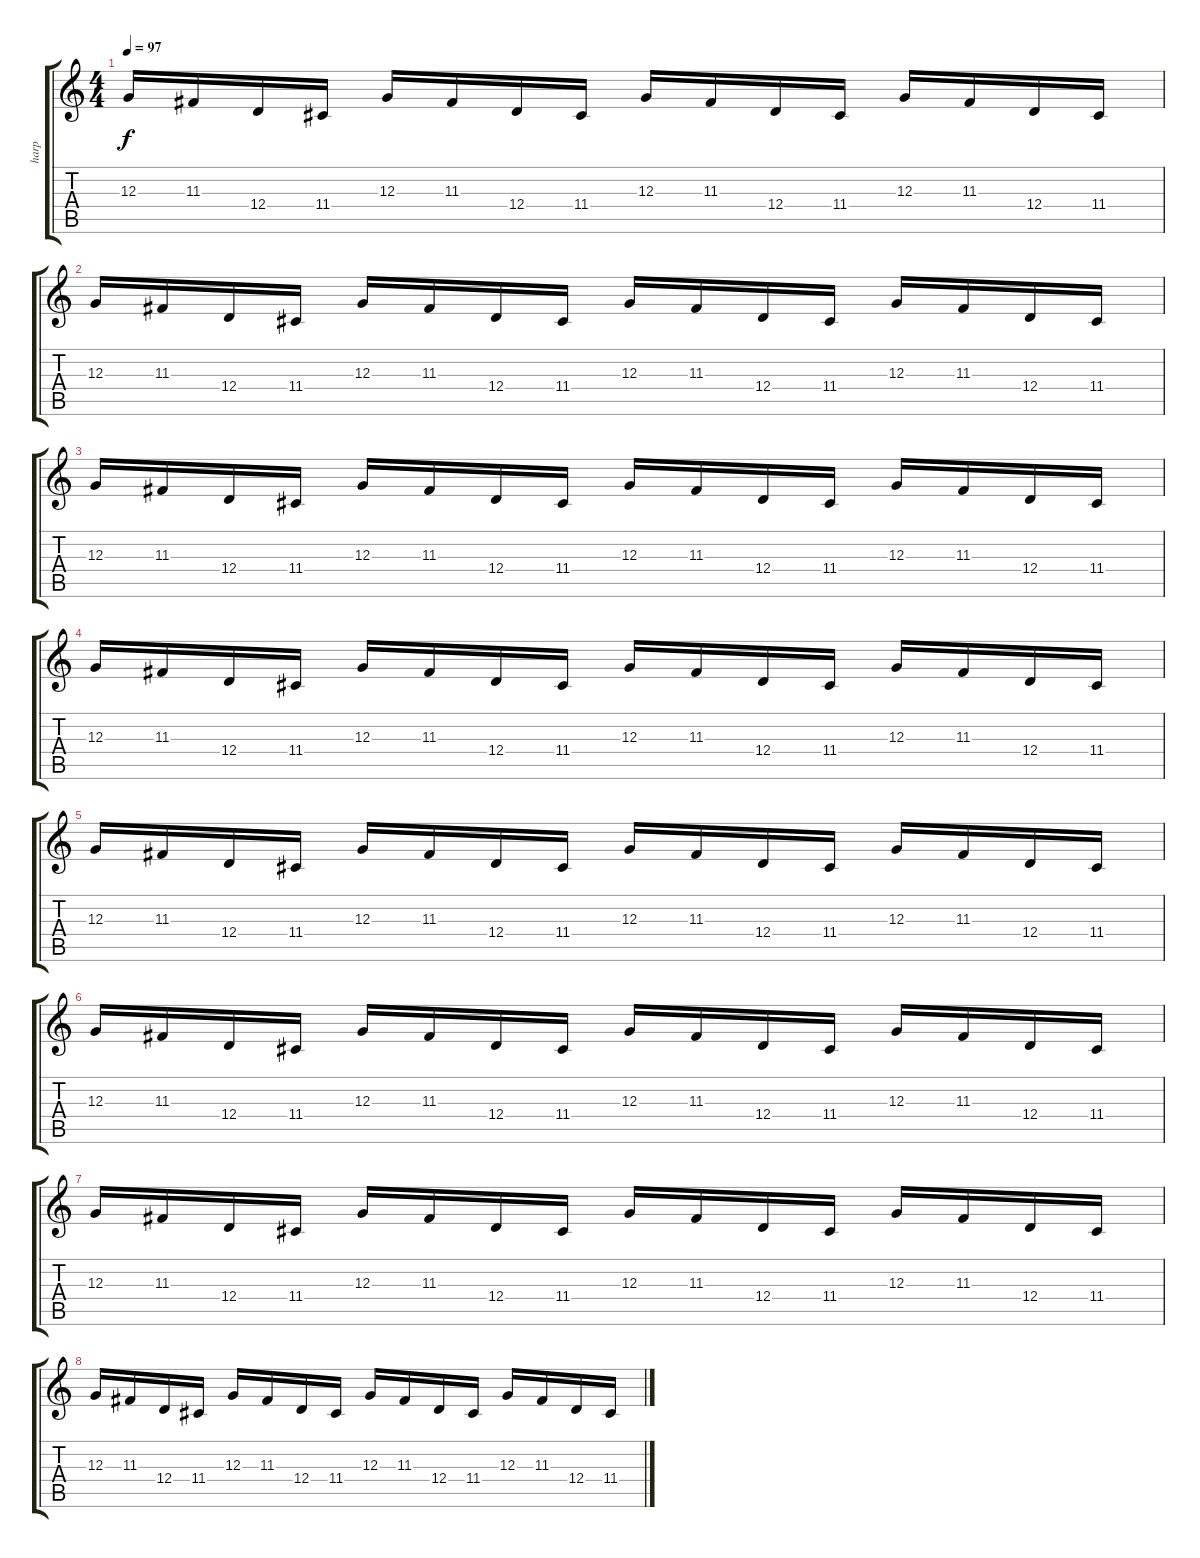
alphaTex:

\track ("harp" "harp") {instrument orchestralharp}
\staff {score tabs}
\tuning (E4 B3 G3 D3 A2 E2) {hide}
\ts (4 4)
\tempo 97
\clef g2
\ks c
12.3.16{dy f} 11.3.16 12.4.16 11.4.16 12.3.16 11.3.16 12.4.16 11.4.16 12.3.16 11.3.16 12.4.16 11.4.16 12.3.16 11.3.16 12.4.16 11.4.16 |
12.3.16 11.3.16 12.4.16 11.4.16 12.3.16 11.3.16 12.4.16 11.4.16 12.3.16 11.3.16 12.4.16 11.4.16 12.3.16 11.3.16 12.4.16 11.4.16 |
12.3.16 11.3.16 12.4.16 11.4.16 12.3.16 11.3.16 12.4.16 11.4.16 12.3.16 11.3.16 12.4.16 11.4.16 12.3.16 11.3.16 12.4.16 11.4.16 |
12.3.16 11.3.16 12.4.16 11.4.16 12.3.16 11.3.16 12.4.16 11.4.16 12.3.16 11.3.16 12.4.16 11.4.16 12.3.16 11.3.16 12.4.16 11.4.16 |
12.3.16 11.3.16 12.4.16 11.4.16 12.3.16 11.3.16 12.4.16 11.4.16 12.3.16 11.3.16 12.4.16 11.4.16 12.3.16 11.3.16 12.4.16 11.4.16 |
12.3.16 11.3.16 12.4.16 11.4.16 12.3.16 11.3.16 12.4.16 11.4.16 12.3.16 11.3.16 12.4.16 11.4.16 12.3.16 11.3.16 12.4.16 11.4.16 |
12.3.16 11.3.16 12.4.16 11.4.16 12.3.16 11.3.16 12.4.16 11.4.16 12.3.16 11.3.16 12.4.16 11.4.16 12.3.16 11.3.16 12.4.16 11.4.16 |
12.3.16 11.3.16 12.4.16 11.4.16 12.3.16 11.3.16 12.4.16 11.4.16 12.3.16 11.3.16 12.4.16 11.4.16 12.3.16 11.3.16 12.4.16 11.4.16
